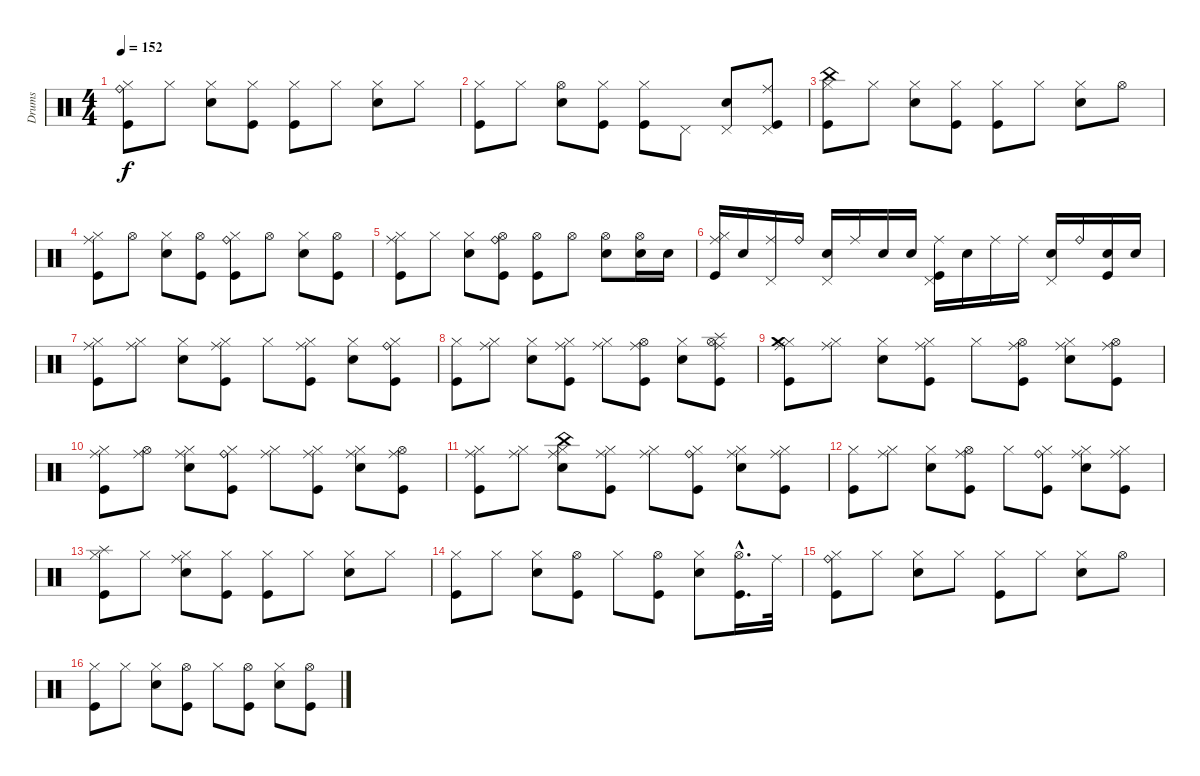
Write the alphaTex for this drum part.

\track ("Drums" "Drums") {instrument percussion}
\staff {score}
\articulation defaults
\ts (4 4)
\tempo 152
\clef neutral
\ks c
("Kick (hit)" "Hi-Hat (closed)" "Ride (bell)").8{dy f} "Hi-Hat (closed)".8 ("Snare (hit) 2" "Hi-Hat (closed)").8 ("Kick (hit)" "Hi-Hat (closed)").8 ("Kick (hit)" "Hi-Hat (closed)").8 "Hi-Hat (closed)".8 ("Snare (hit) 2" "Hi-Hat (closed)").8 "Hi-Hat (closed)".8 |
("Kick (hit)" "Hi-Hat (closed)").8 "Hi-Hat (closed)".8 ("Snare (hit) 2" "Hi-Hat (open)").8 ("Kick (hit)" "Hi-Hat (closed)").8 ("Kick (hit)" "Hi-Hat (closed)").8 "Pedal Hi-Hat (hit)".8 ("Snare (hit) 2" "Pedal Hi-Hat (hit)").8 ("Pedal Hi-Hat (hit)" "Ride (middle)" "Kick (hit)").8 |
("Kick (hit)" "Hi-Hat (closed)" "China (hit)").8 "Hi-Hat (closed)".8 ("Snare (hit) 2" "Hi-Hat (closed)").8 ("Kick (hit)" "Hi-Hat (closed)").8 ("Kick (hit)" "Hi-Hat (closed)").8 "Hi-Hat (closed)".8 ("Snare (hit) 2" "Hi-Hat (closed)").8 "Hi-Hat (open)".8 |
("Kick (hit)" "Hi-Hat (closed)" "Ride (middle)").8 "Hi-Hat (open)".8 ("Snare (hit) 2" "Hi-Hat (closed)").8 ("Kick (hit)" "Hi-Hat (open)").8 ("Kick (hit)" "Hi-Hat (closed)" "Ride (bell)").8 "Hi-Hat (open)".8 ("Snare (hit) 2" "Hi-Hat (closed)").8 ("Kick (hit)" "Hi-Hat (open)").8 |
("Kick (hit)" "Hi-Hat (closed)" "Ride (middle)").8 "Hi-Hat (closed)".8 ("Snare (hit) 2" "Hi-Hat (closed)").8 ("Kick (hit)" "Hi-Hat (open)" "Ride (bell)").8 ("Kick (hit)" "Hi-Hat (open)").8 "Hi-Hat (open)".8 ("Snare (hit) 2" "Hi-Hat (open)").8 ("Snare (hit) 2" "Hi-Hat (open)").16 "Snare (hit) 2".16 |
("Kick (hit)" "Hi-Hat (closed)" "Ride (middle)").16 "Snare (hit) 2".16 ("Pedal Hi-Hat (hit)" "Ride (middle)").16 "Ride (bell)".16 ("Snare (hit) 2" "Pedal Hi-Hat (hit)").16 "Ride (middle)".16 "Snare (hit) 2".16 "Snare (hit) 2".16 ("Kick (hit)" "Pedal Hi-Hat (hit)" "Ride (middle)").16 "Snare (hit) 2".16 "Ride (middle)".16 "Ride (middle)".16 ("Snare (hit) 2" "Pedal Hi-Hat (hit)").16 "Ride (bell)".16 ("Kick (hit)" "Snare (hit) 2").16 "Snare (hit) 2".16 |
("Kick (hit)" "Hi-Hat (closed)" "Ride (middle)").8 ("Hi-Hat (closed)" "Ride (middle)").8 ("Snare (hit) 2" "Hi-Hat (closed)").8 ("Kick (hit)" "Hi-Hat (closed)" "Ride (middle)").8 "Hi-Hat (closed)".8 ("Kick (hit)" "Hi-Hat (closed)" "Ride (middle)").8 ("Snare (hit) 2" "Hi-Hat (closed)").8 ("Kick (hit)" "Hi-Hat (closed)" "Ride (bell)").8 |
("Kick (hit)" "Hi-Hat (closed)").8 ("Hi-Hat (closed)" "Ride (middle)").8 ("Snare (hit) 2" "Hi-Hat (closed)").8 ("Hi-Hat (closed)" "Ride (middle)" "Kick (hit)").8 ("Hi-Hat (closed)" "Ride (middle)").8 ("Kick (hit)" "Hi-Hat (open)" "Ride (middle)").8 ("Snare (hit) 2" "Hi-Hat (closed)").8 ("Kick (hit)" "Hi-Hat (open)" "Ride (middle)" "Splash (hit)").8 |
("Kick (hit)" "Hi-Hat (closed)" "Ride (middle)" "Crash medium (hit)").8 ("Hi-Hat (closed)" "Ride (middle)").8 ("Snare (hit) 2" "Hi-Hat (closed)").8 ("Ride (middle)" "Kick (hit)" "Hi-Hat (closed)").8 "Hi-Hat (closed)".8 ("Ride (middle)" "Kick (hit)" "Hi-Hat (open)").8 ("Hi-Hat (closed)" "Ride (middle)" "Snare (hit) 2").8 ("Kick (hit)" "Hi-Hat (open)" "Ride (middle)").8 |
("Kick (hit)" "Hi-Hat (closed)" "Ride (middle)").8 ("Hi-Hat (open)" "Ride (middle)").8 ("Hi-Hat (closed)" "Ride (middle)" "Snare (hit) 2").8 ("Kick (hit)" "Hi-Hat (closed)" "Ride (bell)").8 ("Hi-Hat (closed)" "Ride (middle)").8 ("Hi-Hat (closed)" "Ride (middle)" "Kick (hit)").8 ("Snare (hit) 2" "Hi-Hat (closed)" "Ride (middle)").8 ("Kick (hit)" "Hi-Hat (open)" "Ride (middle)").8 |
("Hi-Hat (closed)" "Ride (middle)" "Kick (hit)").8 ("Hi-Hat (closed)" "Ride (middle)").8 ("Hi-Hat (closed)" "China (hit)" "Ride (middle)" "Snare (hit) 2").8 ("Hi-Hat (closed)" "Ride (middle)" "Kick (hit)").8 ("Hi-Hat (closed)" "Ride (middle)").8 ("Ride (bell)" "Kick (hit)" "Hi-Hat (closed)").8 ("Snare (hit) 2" "Hi-Hat (closed)" "Ride (middle)").8 ("Kick (hit)" "Hi-Hat (closed)" "Ride (middle)").8 |
("Kick (hit)" "Hi-Hat (closed)").8 ("Hi-Hat (closed)" "Ride (middle)").8 ("Snare (hit) 2" "Hi-Hat (closed)").8 ("Ride (middle)" "Kick (hit)" "Hi-Hat (open)").8 "Hi-Hat (closed)".8 ("Kick (hit)" "Hi-Hat (closed)" "Ride (bell)").8 ("Snare (hit) 2" "Hi-Hat (closed)" "Ride (middle)").8 ("Kick (hit)" "Hi-Hat (closed)" "Ride (middle)").8 |
("Kick (hit)" "Hi-Hat (closed)" "Splash (hit)").8 "Hi-Hat (closed)".8 ("Ride (middle)" "Snare (hit) 2" "Hi-Hat (closed)").8 ("Kick (hit)" "Hi-Hat (closed)").8 ("Kick (hit)" "Hi-Hat (closed)").8 "Hi-Hat (closed)".8 ("Snare (hit) 2" "Hi-Hat (closed)").8 "Hi-Hat (closed)".8 |
("Kick (hit)" "Hi-Hat (closed)").8 "Hi-Hat (closed)".8 ("Snare (hit) 2" "Hi-Hat (closed)").8 ("Kick (hit)" "Hi-Hat (open)").8 "Hi-Hat (closed)".8 ("Kick (hit)" "Hi-Hat (open)").8 ("Snare (hit) 2" "Hi-Hat (closed)").8 ("Kick (hit)"{hac} "Hi-Hat (open)"{hac}).16{d} "Ride (middle)".32 |
("Kick (hit)" "Hi-Hat (closed)" "Ride (bell)").8 "Hi-Hat (closed)".8 ("Snare (hit) 2" "Hi-Hat (closed)").8 "Hi-Hat (closed)".8 ("Kick (hit)" "Hi-Hat (closed)").8 "Hi-Hat (closed)".8 ("Snare (hit) 2" "Hi-Hat (closed)").8 "Hi-Hat (open)".8 |
("Kick (hit)" "Hi-Hat (closed)").8 "Hi-Hat (closed)".8 ("Snare (hit) 2" "Hi-Hat (closed)").8 ("Kick (hit)" "Hi-Hat (open)").8 "Hi-Hat (closed)".8 ("Kick (hit)" "Hi-Hat (open)").8 ("Snare (hit) 2" "Hi-Hat (closed)").8 ("Kick (hit)" "Hi-Hat (open)").8
